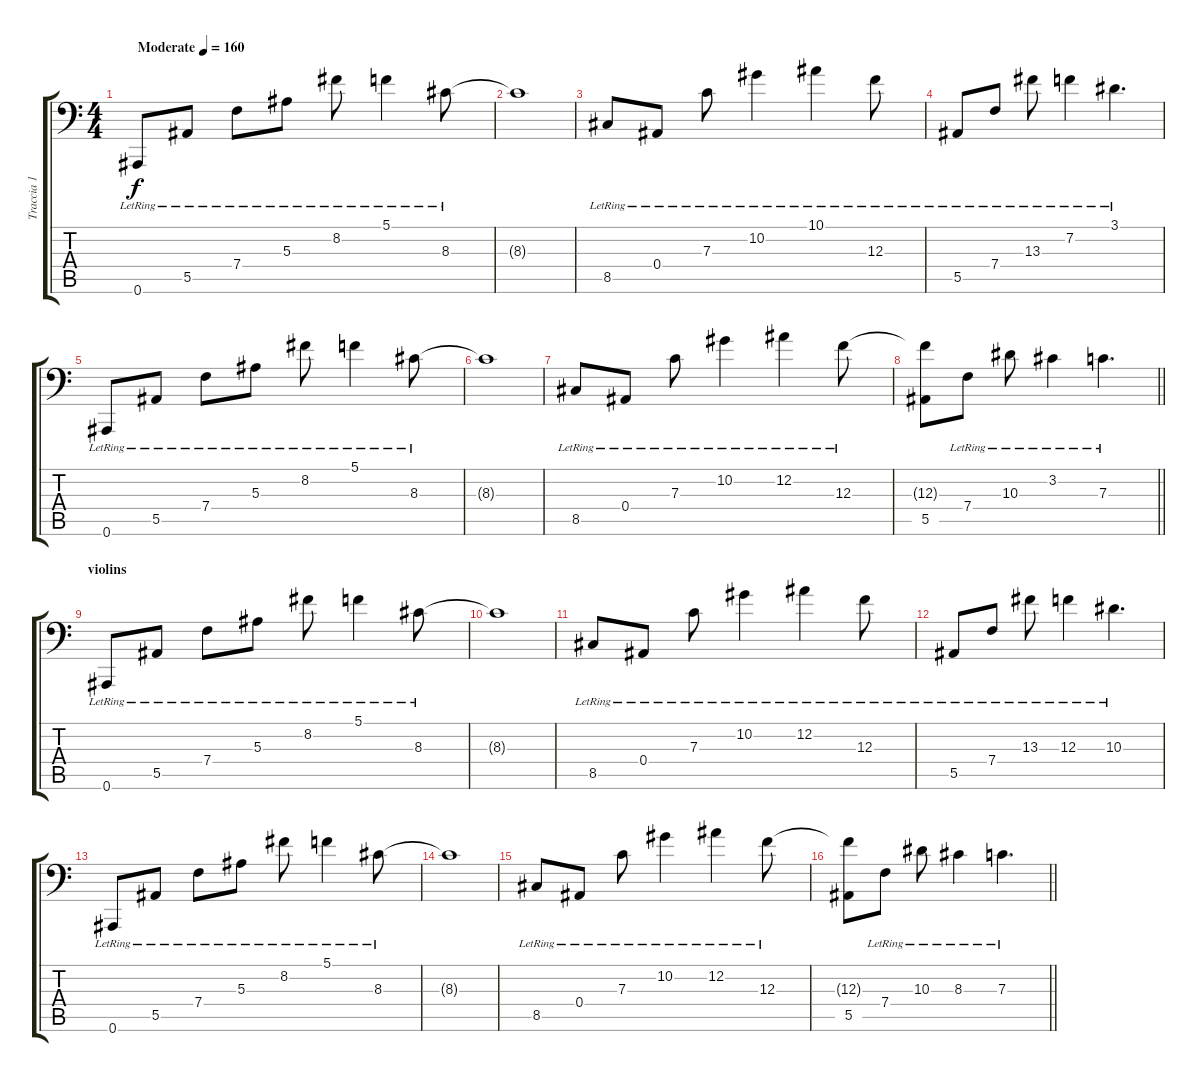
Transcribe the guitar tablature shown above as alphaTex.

\track ("Traccia 1" "Traccia 1") {instrument acousticgrandpiano}
\staff {score tabs}
\tuning (C4 Bb3 F3 Bb2 F2 Bb1) {hide}
\ts (4 4)
\tempo (160 "Moderate")
\clef f4
\ks c
0.6{lr}.8{dy f instrument acousticgrandpiano} 5.5{lr}.8 7.4{lr}.8 5.3{lr}.8 8.2{lr}.8 5.1{lr}.4 8.3{lr}.8 |
8.3{t}.1 |
8.5{lr}.8 0.4{lr}.8 7.3{lr}.8 10.2{lr}.4 10.1{lr}.4 12.3{lr}.8 |
5.5{lr}.8 7.4{lr}.8 13.3{lr}.8 7.2{lr}.4 3.1{lr}.4{d} |
0.6{lr}.8 5.5{lr}.8 7.4{lr}.8 5.3{lr}.8 8.2{lr}.8 5.1{lr}.4 8.3{lr}.8 |
8.3{t}.1 |
8.5{lr}.8 0.4{lr}.8 7.3{lr}.8 10.2{lr}.4 12.2{lr}.4 12.3{lr}.8 |
\barLineRight lightlight
(12.3{t} 5.5).8 7.4{lr}.8 10.3{lr}.8 3.2{lr}.4 7.3{lr}.4{d} |
\section ("" "violins")
0.6{lr}.8 5.5{lr}.8 7.4{lr}.8 5.3{lr}.8 8.2{lr}.8 5.1{lr}.4 8.3{lr}.8 |
8.3{t}.1 |
8.5{lr}.8 0.4{lr}.8 7.3{lr}.8 10.2{lr}.4 12.2{lr}.4 12.3{lr}.8 |
5.5{lr}.8 7.4{lr}.8 13.3{lr}.8 12.3{lr}.4 10.3{lr}.4{d} |
0.6{lr}.8 5.5{lr}.8 7.4{lr}.8 5.3{lr}.8 8.2{lr}.8 5.1{lr}.4 8.3{lr}.8 |
8.3{t}.1 |
8.5{lr}.8 0.4{lr}.8 7.3{lr}.8 10.2{lr}.4 12.2{lr}.4 12.3{lr}.8 |
\barLineRight lightlight
(12.3{t} 5.5).8 7.4{lr}.8 10.3{lr}.8 8.3{lr}.4 7.3{lr}.4{d}
